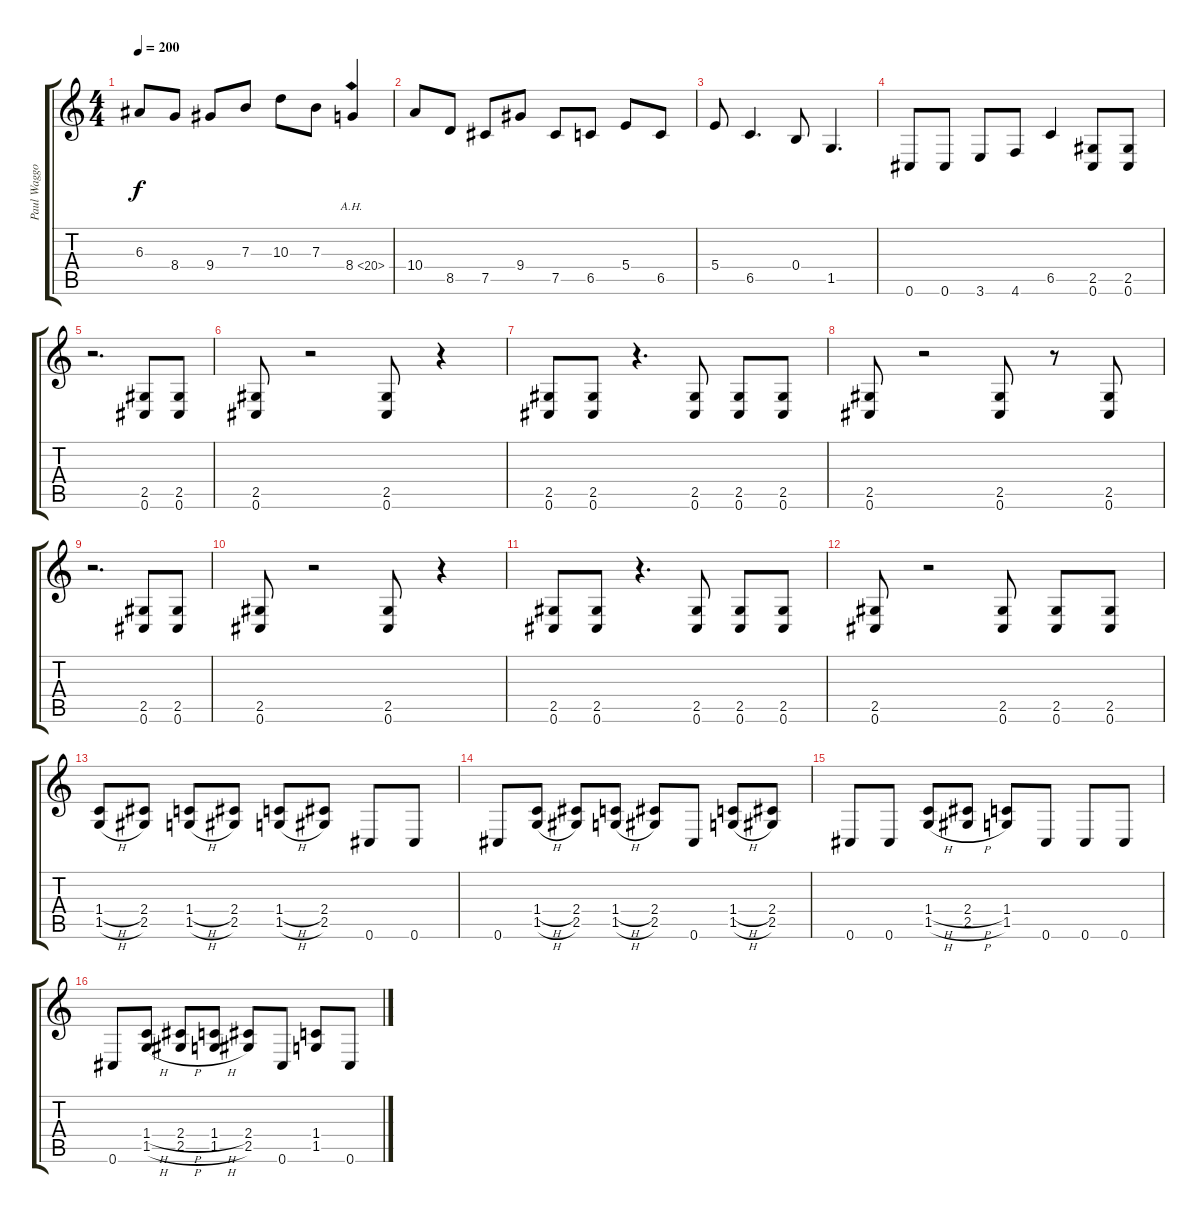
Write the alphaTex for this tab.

\track ("Paul Waggoner" "Paul Waggo") {instrument distortionguitar}
\staff {score tabs}
\tuning (Db4 Ab3 E3 B2 Gb2 Db2) {hide}
\ts (4 4)
\tempo 200
\clef g2
\ks c
6.3.8{dy f} 8.4.8 9.4.8 7.3.8 10.3.8 7.3.8 8.4{ah 12}.4 |
10.4.8 8.5.8 7.5.8 9.4.8 7.5.8 6.5.8 5.4.8 6.5.8 |
5.4.8 6.5.4{d} 0.4.8 1.5.4{d} |
0.6.8 0.6.8 3.6.8 4.6.8 6.5.4 (2.5 0.6).8 (2.5 0.6).8 |
r.2{d} (2.5 0.6).8 (2.5 0.6).8 |
(2.5 0.6).8 r.2 (2.5 0.6).8 r.4 |
(2.5 0.6).8 (2.5 0.6).8 r.4{d} (2.5 0.6).8 (2.5 0.6).8 (2.5 0.6).8 |
(2.5 0.6).8 r.2 (2.5 0.6).8 r.8 (2.5 0.6).8 |
r.2{d} (2.5 0.6).8 (2.5 0.6).8 |
(2.5 0.6).8 r.2 (2.5 0.6).8 r.4 |
(2.5 0.6).8 (2.5 0.6).8 r.4{d} (2.5 0.6).8 (2.5 0.6).8 (2.5 0.6).8 |
(2.5 0.6).8 r.2 (2.5 0.6).8 (2.5 0.6).8 (2.5 0.6).8 |
(1.4{h} 1.5{h}).8 (2.4 2.5).8 (1.4{h} 1.5{h}).8 (2.4 2.5).8 (1.4{h} 1.5{h}).8 (2.4 2.5).8 0.6.8 0.6.8 |
0.6.8 (1.4{h} 1.5{h}).8 (2.4 2.5).8 (1.4{h} 1.5{h}).8 (2.4 2.5).8 0.6.8 (1.4{h} 1.5{h}).8 (2.4 2.5).8 |
0.6.8 0.6.8 (1.4{h} 1.5{h}).8 (2.4{h} 2.5{h}).8 (1.4 1.5).8 0.6.8 0.6.8 0.6.8 |
0.6.8 (1.4{h} 1.5{h}).8 (2.4{h} 2.5{h}).8 (1.4{h} 1.5{h}).8 (2.4 2.5).8 0.6.8 (1.4 1.5).8 0.6.8
